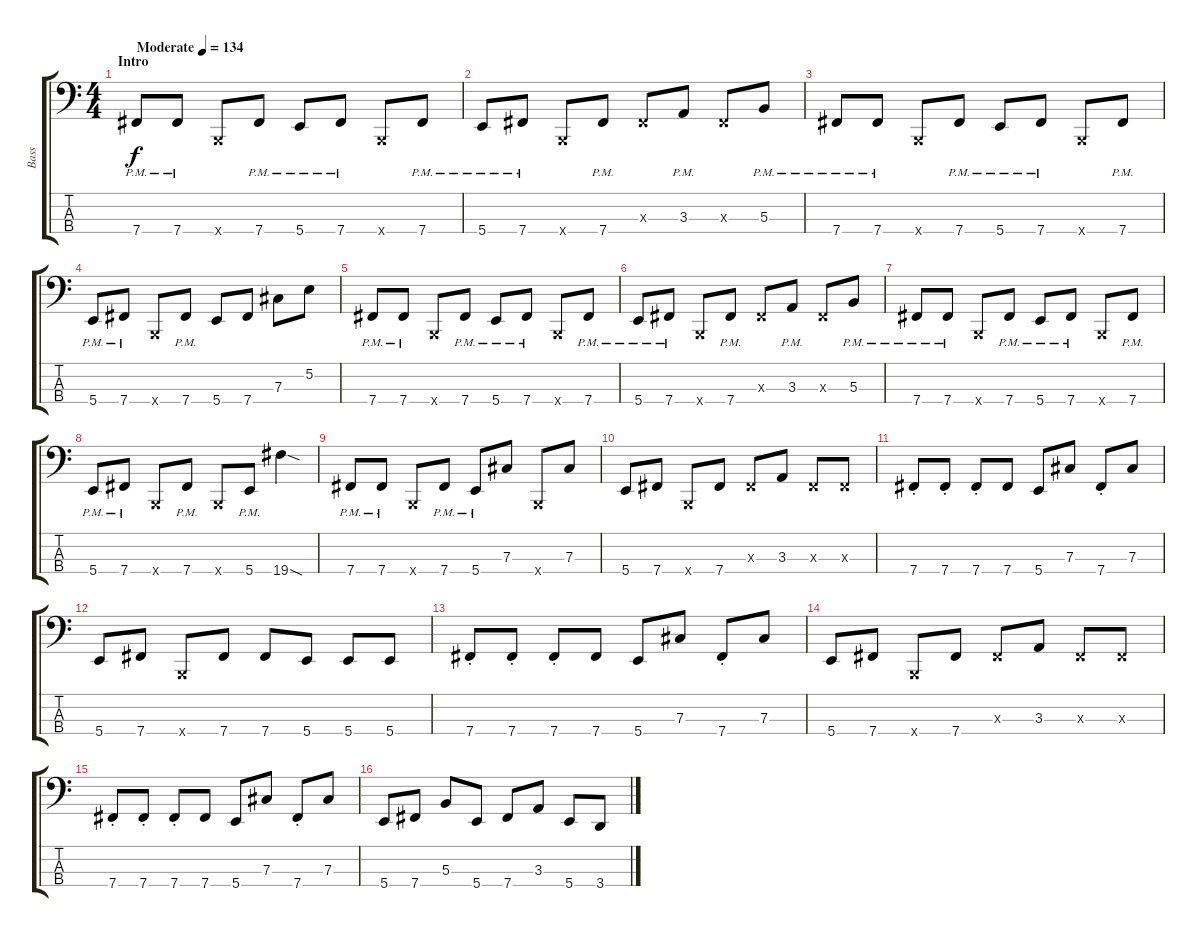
\track ("Bass" "Bass") {instrument electricbasspick}
\staff {score tabs}
\tuning (E2 B1 Gb1 B0) {hide}
\ts (4 4)
\section ("" "Intro")
\tempo (134 "Moderate")
\clef f4
\ks c
7.4{pm}.8{dy f instrument electricbasspick} 7.4{pm}.8 0.4{x}.8 7.4{pm}.8 5.4{pm}.8 7.4{pm}.8 0.4{x}.8 7.4{pm}.8 |
5.4{pm}.8 7.4{pm}.8 0.4{x}.8 7.4{pm}.8 0.3{x}.8 3.3{pm}.8 0.3{x}.8 5.3{pm}.8 |
7.4{pm}.8 7.4{pm}.8 0.4{x}.8 7.4{pm}.8 5.4{pm}.8 7.4{pm}.8 0.4{x}.8 7.4{pm}.8 |
5.4{pm}.8 7.4{pm}.8 0.4{x}.8 7.4{pm}.8 5.4.8 7.4.8 7.3.8 5.2.8 |
7.4{pm}.8 7.4{pm}.8 0.4{x}.8 7.4{pm}.8 5.4{pm}.8 7.4{pm}.8 0.4{x}.8 7.4{pm}.8 |
5.4{pm}.8 7.4{pm}.8 0.4{x}.8 7.4{pm}.8 0.3{x}.8 3.3{pm}.8 0.3{x}.8 5.3{pm}.8 |
7.4{pm}.8 7.4{pm}.8 0.4{x}.8 7.4{pm}.8 5.4{pm}.8 7.4{pm}.8 0.4{x}.8 7.4{pm}.8 |
5.4{pm}.8 7.4{pm}.8 0.4{x}.8 7.4{pm}.8 0.4{x}.8 5.4{pm}.8 19.4{sod}.4 |
7.4{pm}.8 7.4{pm}.8 0.4{x}.8 7.4{pm}.8 5.4{pm}.8 7.3.8 0.4{x}.8 7.3.8 |
5.4.8 7.4.8 0.4{x}.8 7.4.8 0.3{x}.8 3.3.8 0.3{x}.8 0.3{x}.8 |
7.4{st}.8 7.4{st}.8 7.4{st}.8 7.4.8 5.4.8 7.3.8 7.4{st}.8 7.3.8 |
5.4.8 7.4.8 0.4{x}.8 7.4.8 7.4.8 5.4.8 5.4.8 5.4.8 |
7.4{st}.8 7.4{st}.8 7.4{st}.8 7.4.8 5.4.8 7.3.8 7.4{st}.8 7.3.8 |
5.4.8 7.4.8 0.4{x}.8 7.4.8 0.3{x}.8 3.3.8 0.3{x}.8 0.3{x}.8 |
7.4{st}.8 7.4{st}.8 7.4{st}.8 7.4.8 5.4.8 7.3.8 7.4{st}.8 7.3.8 |
5.4.8 7.4.8 5.3.8 5.4.8 7.4.8 3.3.8 5.4.8 3.4.8
